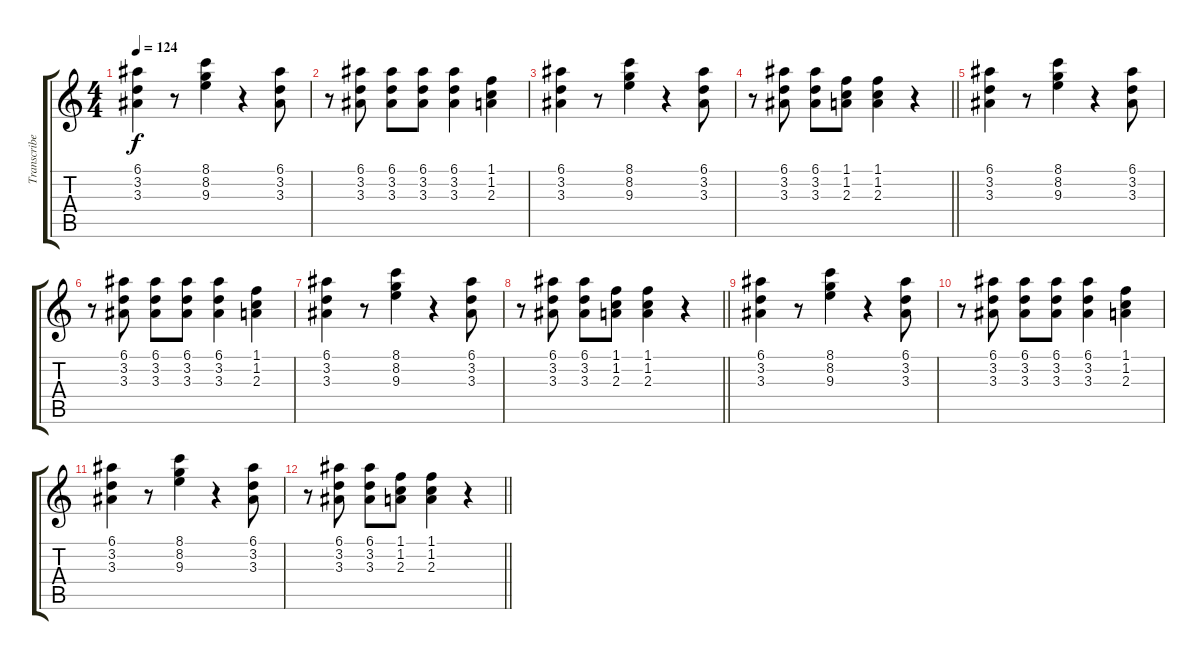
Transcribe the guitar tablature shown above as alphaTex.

\track ("Transcribed Lead Guitar" "Transcribe") {mute instrument acousticguitarsteel}
\staff {score tabs}
\tuning (E4 B3 G3 D3 A2 E2) {hide}
\ts (4 4)
\tempo 124
\clef g2
\ks c
(6.1 3.2 3.3).4{dy f} r.8 (8.1 8.2 9.3).4 r.4 (6.1 3.2 3.3).8 |
r.8 (6.1 3.2 3.3).8 (6.1 3.2 3.3).8 (6.1 3.2 3.3).8 (6.1 3.2 3.3).4 (1.1 1.2 2.3).4 |
(6.1 3.2 3.3).4 r.8 (8.1 8.2 9.3).4 r.4 (6.1 3.2 3.3).8 |
\barLineRight lightlight
r.8 (6.1 3.2 3.3).8 (6.1 3.2 3.3).8 (1.1 1.2 2.3).8 (1.1 1.2 2.3).4 r.4 |
(6.1 3.2 3.3).4 r.8 (8.1 8.2 9.3).4 r.4 (6.1 3.2 3.3).8 |
r.8 (6.1 3.2 3.3).8 (6.1 3.2 3.3).8 (6.1 3.2 3.3).8 (6.1 3.2 3.3).4 (1.1 1.2 2.3).4 |
(6.1 3.2 3.3).4 r.8 (8.1 8.2 9.3).4 r.4 (6.1 3.2 3.3).8 |
\barLineRight lightlight
r.8 (6.1 3.2 3.3).8 (6.1 3.2 3.3).8 (1.1 1.2 2.3).8 (1.1 1.2 2.3).4 r.4 |
(6.1 3.2 3.3).4 r.8 (8.1 8.2 9.3).4 r.4 (6.1 3.2 3.3).8 |
r.8 (6.1 3.2 3.3).8 (6.1 3.2 3.3).8 (6.1 3.2 3.3).8 (6.1 3.2 3.3).4 (1.1 1.2 2.3).4 |
(6.1 3.2 3.3).4 r.8 (8.1 8.2 9.3).4 r.4 (6.1 3.2 3.3).8 |
\barLineRight lightlight
r.8 (6.1 3.2 3.3).8 (6.1 3.2 3.3).8 (1.1 1.2 2.3).8 (1.1 1.2 2.3).4 r.4
